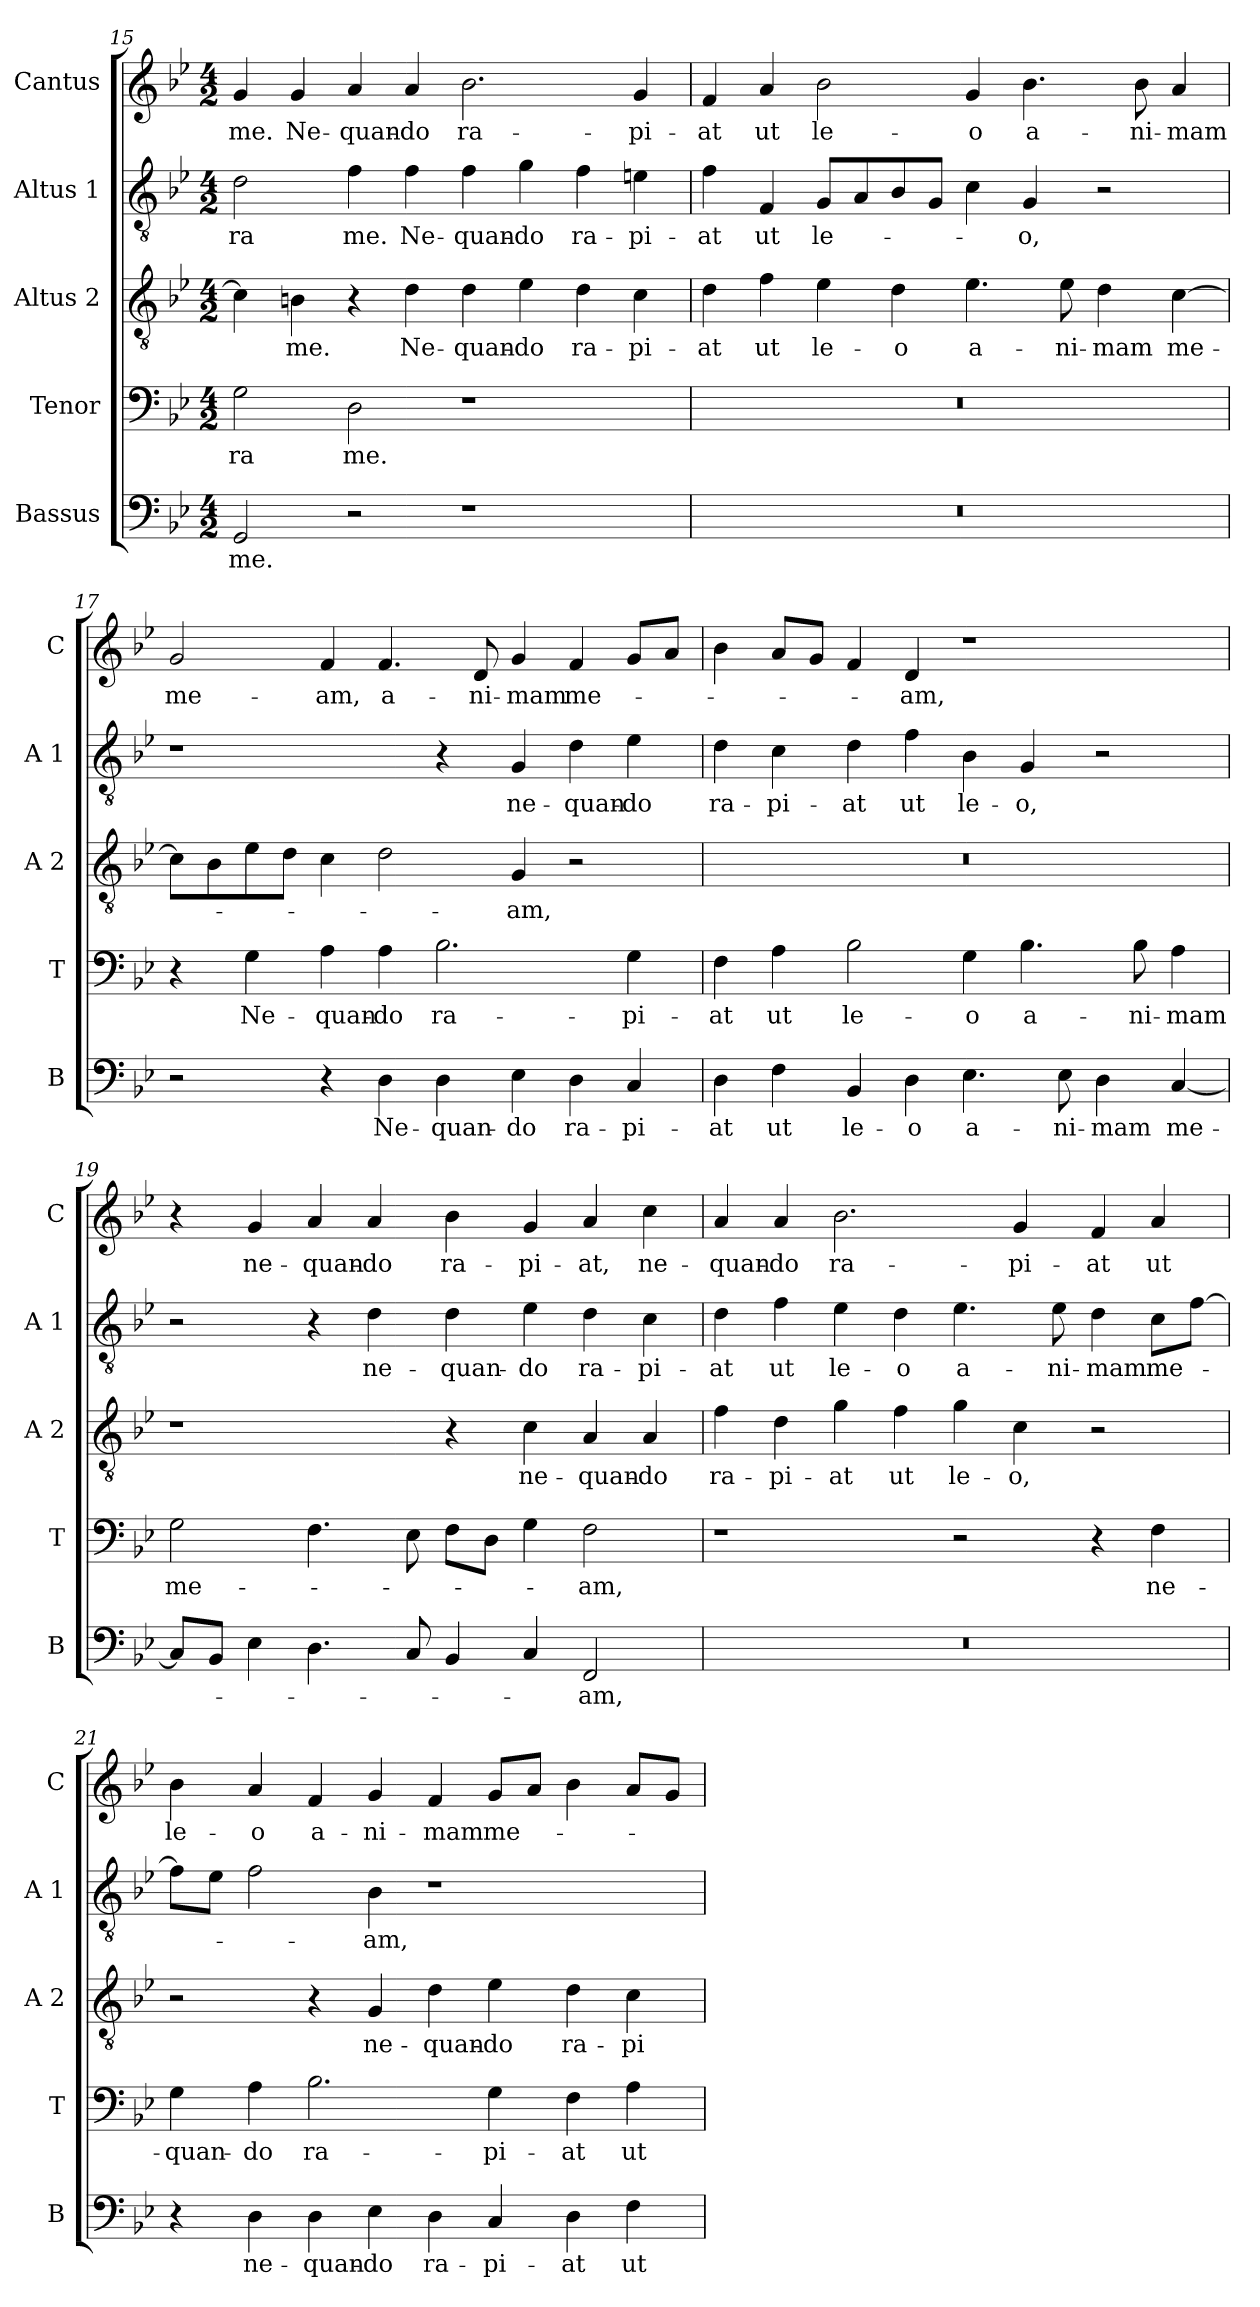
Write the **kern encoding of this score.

**kern	**text	**kern	**text	**kern	**text	**kern	**text	**kern	**text
*part5	*part5	*part4	*part4	*part3	*part3	*part2	*part2	*part1	*part1
*staff5	*staff5	*staff4	*staff4	*staff3	*staff3	*staff2	*staff2	*staff1	*staff1
*I"Bassus	*	*I"Tenor	*	*I"Altus 2	*	*I"Altus 1	*	*I"Cantus	*
*I'B	*	*I'T	*	*I'A 2	*	*I'A 1	*	*I'C	*
*clefF4	*	*clefF4	*	*clefGv2	*	*clefGv2	*	*clefG2	*
*k[b-e-]	*	*k[b-e-]	*	*k[b-e-]	*	*k[b-e-]	*	*k[b-e-]	*
*B-:	*	*B-:	*	*B-:	*	*B-:	*	*B-:	*
*M4/2	*	*M4/2	*	*M4/2	*	*M4/2	*	*M4/2	*
=15	=15	=15	=15	=15	=15	=15	=15	=15	=15
!	!LO:LY:b	!	!LO:LY:b	!	!	!	!LO:LY:b	!	!LO:LY:b
2GG/	me.	2G\	-ra	4c\]	.	2d\	-ra	4g/	me.
!	!	!	!	!	!LO:LY:b	!	!	!	!LO:LY:b
.	.	.	.	4Bn\	me.	.	.	4g/	Ne-
!	!	!	!LO:LY:b	!	!	!	!LO:LY:b	!	!LO:LY:b
2r	.	2D\	me.	4r	.	4f\	me.	4a/	-quan-
!	!	!	!	!	!LO:LY:b	!	!LO:LY:b	!	!LO:LY:b
.	.	.	.	4d\	Ne-	4f\	Ne-	4a/	-do
!	!	!	!	!	!LO:LY:b	!	!LO:LY:b	!	!LO:LY:b
1r	.	1r	.	4d\	-quan-	4f\	-quan-	2.b-\	ra-
!	!	!	!	!	!LO:LY:b	!	!LO:LY:b	!	!
.	.	.	.	4e-\	-do	4g\	-do	.	.
!	!	!	!	!	!LO:LY:b	!	!LO:LY:b	!	!
.	.	.	.	4d\	ra-	4f\	ra-	.	.
!	!	!	!	!	!LO:LY:b	!	!LO:LY:b	!	!LO:LY:b
.	.	.	.	4c\	-pi-	4en\	-pi-	4g/	-pi-
!!LO:PB:g=z
=16	=16	=16	=16	=16	=16	=16	=16	=16	=16
!	!	!	!	!	!LO:LY:b	!	!LO:LY:b	!	!LO:LY:b
0r	.	0r	.	4d\	-at	4f\	-at	4f/	-at
!	!	!	!	!	!LO:LY:b	!	!LO:LY:b	!	!LO:LY:b
.	.	.	.	4f\	ut	4F/	ut	4a/	ut
!	!	!	!	!	!LO:LY:b	!	!LO:LY:b	!	!LO:LY:b
.	.	.	.	4e-\	le-	8G/L	le-	2b-\	le-
.	.	.	.	.	.	8A/	.	.	.
!	!	!	!	!	!LO:LY:b	!	!	!	!
.	.	.	.	4d\	-o	8B-/	.	.	.
.	.	.	.	.	.	8G/J	.	.	.
!	!	!	!	!	!LO:LY:b	!	!	!	!LO:LY:b
.	.	.	.	4.e-\	a-	4c\	.	4g/	-o
!	!	!	!	!	!	!	!LO:LY:b	!	!LO:LY:b
.	.	.	.	.	.	4G/	-o,	4.b-\	a-
!	!	!	!	!	!LO:LY:b	!	!	!	!
.	.	.	.	8e-\	-ni-	.	.	.	.
!	!	!	!	!	!LO:LY:b	!	!	!	!
.	.	.	.	4d\	-mam	2r	.	.	.
!	!	!	!	!	!	!	!	!	!LO:LY:b
.	.	.	.	.	.	.	.	8b-\	-ni-
!	!	!	!	!	!LO:LY:b	!	!	!	!LO:LY:b
.	.	.	.	[4c\	me-	.	.	4a/	-mam
=17	=17	=17	=17	=17	=17	=17	=17	=17	=17
!	!	!	!	!	!	!	!	!	!LO:LY:b
2r	.	4r	.	8c\L]	.	1r	.	2g/	me-
.	.	.	.	8B-\	.	.	.	.	.
!	!	!	!LO:LY:b	!	!	!	!	!	!
.	.	4G\	Ne-	8e-\	.	.	.	.	.
.	.	.	.	8d\J	.	.	.	.	.
!	!	!	!LO:LY:b	!	!	!	!	!	!LO:LY:b
4r	.	4A\	-quan-	4c\	.	.	.	4f/	-am,
!	!LO:LY:b	!	!LO:LY:b	!	!	!	!	!	!LO:LY:b
4D\	Ne-	4A\	-do	2d\	.	.	.	4.f/	a-
!	!LO:LY:b	!	!LO:LY:b	!	!	!	!	!	!
4D\	-quan-	2.B-\	ra-	.	.	4r	.	.	.
!	!	!	!	!	!	!	!	!	!LO:LY:b
.	.	.	.	.	.	.	.	8d/	-ni-
!	!LO:LY:b	!	!	!	!LO:LY:b	!	!LO:LY:b	!	!LO:LY:b
4E-\	-do	.	.	4G/	-am,	4G/	ne-	4g/	-mam
!	!LO:LY:b	!	!	!	!	!	!LO:LY:b	!	!LO:LY:b
4D\	ra-	.	.	2r	.	4d\	-quan-	4f/	me-
!	!LO:LY:b	!	!LO:LY:b	!	!	!	!LO:LY:b	!	!
4C/	-pi-	4G\	-pi-	.	.	4e-\	-do	8g/L	.
.	.	.	.	.	.	.	.	8a/J	.
=18	=18	=18	=18	=18	=18	=18	=18	=18	=18
!	!LO:LY:b	!	!LO:LY:b	!	!	!	!LO:LY:b	!	!
4D\	-at	4F\	-at	0r	.	4d\	ra-	4b-\	.
!	!LO:LY:b	!	!LO:LY:b	!	!	!	!LO:LY:b	!	!
4F\	ut	4A\	ut	.	.	4c\	-pi-	8a/L	.
.	.	.	.	.	.	.	.	8g/J	.
!	!LO:LY:b	!	!LO:LY:b	!	!	!	!LO:LY:b	!	!
4BB-/	le-	2B-\	le-	.	.	4d\	-at	4f/	.
!	!LO:LY:b	!	!	!	!	!	!LO:LY:b	!	!LO:LY:b
4D\	-o	.	.	.	.	4f\	ut	4d/	-am,
!	!LO:LY:b	!	!LO:LY:b	!	!	!	!LO:LY:b	!	!
4.E-\	a-	4G\	-o	.	.	4B-\	le-	1r	.
!	!	!	!LO:LY:b	!	!	!	!LO:LY:b	!	!
.	.	4.B-\	a-	.	.	4G/	-o,	.	.
!	!LO:LY:b	!	!	!	!	!	!	!	!
8E-\	-ni-	.	.	.	.	.	.	.	.
!	!LO:LY:b	!	!	!	!	!	!	!	!
4D\	-mam	.	.	.	.	2r	.	.	.
!	!	!	!LO:LY:b	!	!	!	!	!	!
.	.	8B-\	-ni-	.	.	.	.	.	.
!	!LO:LY:b	!	!LO:LY:b	!	!	!	!	!	!
[4C/	me-	4A\	-mam	.	.	.	.	.	.
!!LO:LB:g=z
=19	=19	=19	=19	=19	=19	=19	=19	=19	=19
!	!	!	!LO:LY:b	!	!	!	!	!	!
8C/L]	.	2G\	me-	1r	.	2r	.	4r	.
8BB-/J	.	.	.	.	.	.	.	.	.
!	!	!	!	!	!	!	!	!	!LO:LY:b
4E-\	.	.	.	.	.	.	.	4g/	ne-
!	!	!	!	!	!	!	!	!	!LO:LY:b
4.D\	.	4.F\	.	.	.	4r	.	4a/	-quan-
!	!	!	!	!	!	!	!LO:LY:b	!	!LO:LY:b
.	.	.	.	.	.	4d\	ne-	4a/	-do
8C/	.	8E-\	.	.	.	.	.	.	.
!	!	!	!	!	!	!	!LO:LY:b	!	!LO:LY:b
4BB-/	.	8F\L	.	4r	.	4d\	-quan-	4b-\	ra-
.	.	8D\J	.	.	.	.	.	.	.
!	!	!	!	!	!LO:LY:b	!	!LO:LY:b	!	!LO:LY:b
4C/	.	4G\	.	4c\	ne-	4e-\	-do	4g/	-pi-
!	!LO:LY:b	!	!LO:LY:b	!	!LO:LY:b	!	!LO:LY:b	!	!LO:LY:b
2FF/	-am,	2F\	-am,	4A/	-quan-	4d\	ra-	4a/	-at,
!	!	!	!	!	!LO:LY:b	!	!LO:LY:b	!	!LO:LY:b
.	.	.	.	4A/	-do	4c\	-pi-	4cc\	ne-
=20	=20	=20	=20	=20	=20	=20	=20	=20	=20
!	!	!	!	!	!LO:LY:b	!	!LO:LY:b	!	!LO:LY:b
0r	.	1r	.	4f\	ra-	4d\	-at	4a/	-quan-
!	!	!	!	!	!LO:LY:b	!	!LO:LY:b	!	!LO:LY:b
.	.	.	.	4d\	-pi-	4f\	ut	4a/	-do
!	!	!	!	!	!LO:LY:b	!	!LO:LY:b	!	!LO:LY:b
.	.	.	.	4g\	-at	4e-\	le-	2.b-\	ra-
!	!	!	!	!	!LO:LY:b	!	!LO:LY:b	!	!
.	.	.	.	4f\	ut	4d\	-o	.	.
!	!	!	!	!	!LO:LY:b	!	!LO:LY:b	!	!
.	.	2r	.	4g\	le-	4.e-\	a-	.	.
!	!	!	!	!	!LO:LY:b	!	!	!	!LO:LY:b
.	.	.	.	4c\	-o,	.	.	4g/	-pi-
!	!	!	!	!	!	!	!LO:LY:b	!	!
.	.	.	.	.	.	8e-\	-ni-	.	.
!	!	!	!	!	!	!	!LO:LY:b	!	!LO:LY:b
.	.	4r	.	2r	.	4d\	-mam	4f/	-at
!	!	!	!LO:LY:b	!	!	!	!LO:LY:b	!	!LO:LY:b
.	.	4F\	ne-	.	.	8c\L	me-	4a/	ut
.	.	.	.	.	.	[8f\J	.	.	.
=21	=21	=21	=21	=21	=21	=21	=21	=21	=21
!	!	!	!LO:LY:b	!	!	!	!	!	!LO:LY:b
4r	.	4G\	-quan-	2r	.	8f\L]	.	4b-\	le-
.	.	.	.	.	.	8e-\J	.	.	.
!	!LO:LY:b	!	!LO:LY:b	!	!	!	!	!	!LO:LY:b
4D\	ne-	4A\	-do	.	.	2f\	.	4a/	-o
!	!LO:LY:b	!	!LO:LY:b	!	!	!	!	!	!LO:LY:b
4D\	-quan-	2.B-\	ra-	4r	.	.	.	4f/	a-
!	!LO:LY:b	!	!	!	!LO:LY:b	!	!LO:LY:b	!	!LO:LY:b
4E-\	-do	.	.	4G/	ne-	4B-\	-am,	4g/	-ni-
!	!LO:LY:b	!	!	!	!LO:LY:b	!	!	!	!LO:LY:b
4D\	ra-	.	.	4d\	-quan-	1r	.	4f/	-mam
!	!LO:LY:b	!	!LO:LY:b	!	!LO:LY:b	!	!	!	!LO:LY:b
4C/	-pi-	4G\	-pi-	4e-\	-do	.	.	8g/L	me-
.	.	.	.	.	.	.	.	8a/J	.
!	!LO:LY:b	!	!LO:LY:b	!	!LO:LY:b	!	!	!	!
4D\	-at	4F\	-at	4d\	ra-	.	.	4b-\	.
!	!LO:LY:b	!	!LO:LY:b	!	!LO:LY:b	!	!	!	!
4F\	ut	4A\	ut	4c\	-pi-	.	.	8a/L	.
.	.	.	.	.	.	.	.	8g/J	.
=	=	=	=	=	=	=	=	=	=
*-	*-	*-	*-	*-	*-	*-	*-	*-	*-
